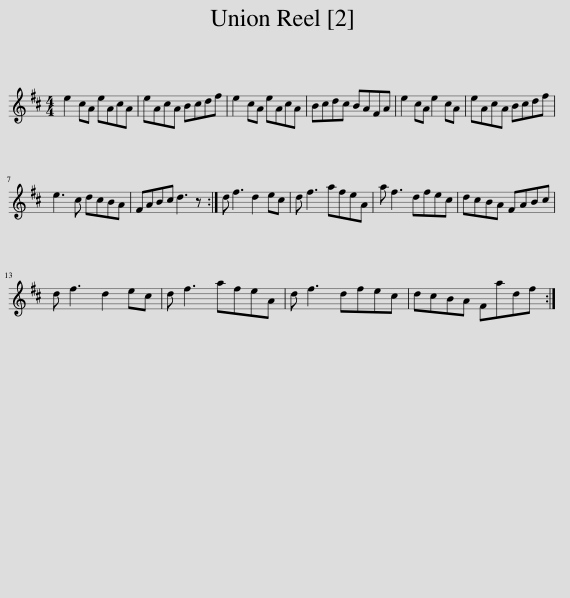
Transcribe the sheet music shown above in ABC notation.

X:1
L:1/8
M:4/4
I:linebreak $
K:D
V:1 treble
V:1
 e2 cA eAcA | eAcA Bcdf | e2 cA eAcA | Bcdc BAFA | e2 cA e2 cA | %5
 eAcA Bcdf |$ e3 c dcBA | FABc d3 z :| d f3 d2 ec | d f3 afeA | %10
 a f3 dfec | dcBA FABc |$ d f3 d2 ec | d f3 afeA | d f3 dfec | %15
 dcBA Fadf :| %16
